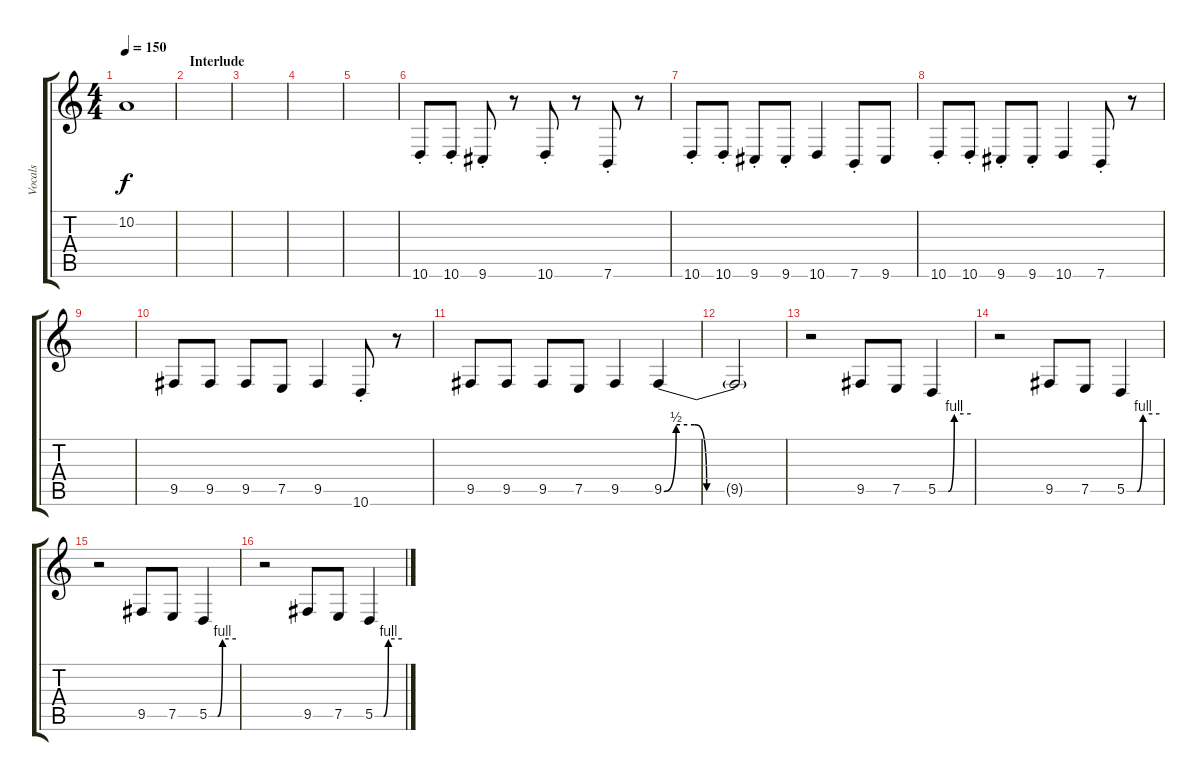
\track ("Vocals" "Vocals") {instrument cello}
\staff {score tabs}
\tuning (E4 B3 G3 D3 A2 E2) {hide}
\ts (4 4)
\tempo 150
\clef g2
\ks c
10.2{t}.1{dy f} |
\section ("" "Interlude")
|
|
|
|
10.6{st}.8 10.6{st}.8 9.6{st}.8 r.8 10.6{st}.8 r.8 7.6{st}.8 r.8 |
10.6{st}.8 10.6{st}.8 9.6{st}.8 9.6{st}.8 10.6.4 7.6{st}.8 9.6.8 |
10.6{st}.8 10.6{st}.8 9.6{st}.8 9.6{st}.8 10.6.4 7.6{st}.8 r.8 |
|
9.5.8 9.5.8 9.5.8 7.5.8 9.5.4 10.6{st}.8 r.8 |
9.5.8 9.5.8 9.5.8 7.5.8 9.5.4 9.5{be (custom 0 0 6 2 15 2 21 0 60 0)}.4 |
9.5{t}.2 |
r.2 9.5.8 7.5.8 5.5{be (custom 0 0 13 0 19 0 30 4 60 4)}.4 |
r.2 9.5.8 7.5.8 5.5{be (custom 0 0 13 0 19 0 30 4 60 4)}.4 |
r.2 9.5.8 7.5.8 5.5{be (custom 0 0 13 0 19 0 30 4 60 4)}.4 |
r.2 9.5.8 7.5.8 5.5{be (custom 0 0 13 0 19 0 30 4 60 4)}.4
